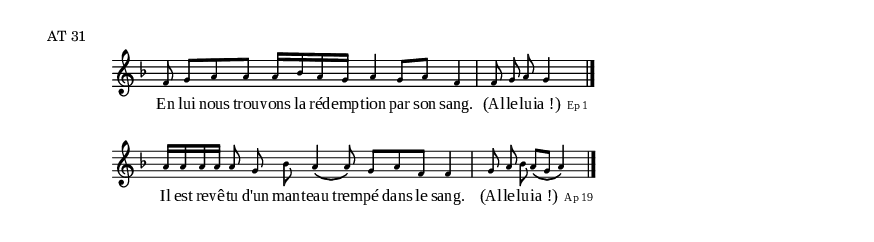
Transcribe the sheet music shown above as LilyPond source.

\version "2.10.0"
 \include "definitions.ly"
\markup {AT  31}





\relative a' { 
	\new Staff {
		\cadenzaOn 		\key f \major
		\set Staff.instrumentName = \markup{ \center-align {  } }
		f8 
		\times 2/3 { g8[ a a] }
		a16[ bes a g]
		a4 \pespace g8[ a]  f4\pespace
		\barre\pespace 
		\times 2/3 { f8 g a } g4
		\endBar
	}
	\addlyrics {
		En lui nous trou -- vons la réd -- emp -- tion par son sang. "(Al" -- le -- lu -- "ia !)" 
		\markup { \citation #"Ep 1" }
	}
}

\relative a' { 
	\new Staff {
		\cadenzaOn 		\key f \major
		\set Staff.instrumentName = \markup{ \center-align {  } }
		a16[ a a a]
		\times 2/3 { a8 g bes }
		\times 2/3 { a4\( a8\) }
		\times 2/3 { g[ a f] }
		f4
		\espace
		\barre
		\espace
		\times 2/3 { g8 a bes }
		a[\( g]
		a4\)
		\endBar
	}
	\addlyrics {
		 Il est re -- vê -- tu d'un man -- teau trem -- pé dans le sang. "(Al" -- le -- lu -- "ia !)" _ _
		\markup { \citation #"Ap 19" }
	}
}
